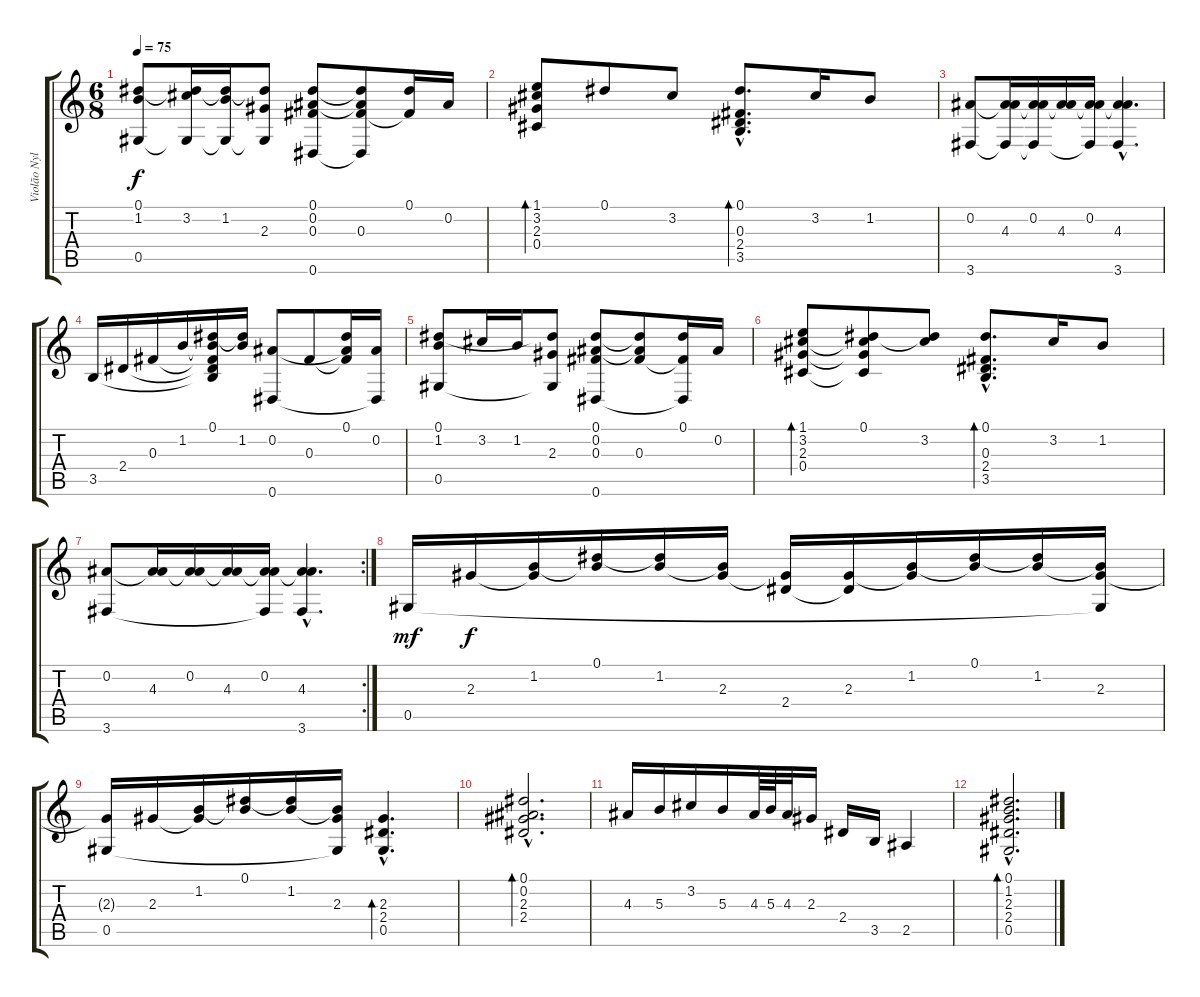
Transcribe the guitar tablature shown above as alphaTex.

\track ("Violão Nylon (Solo)" "Violão Nyl") {instrument acousticguitarnylon}
\staff {score tabs}
\tuning (Eb4 Bb3 Gb3 Db3 Ab2 Eb2) {hide}
\ts (6 8)
\tempo 75
\clef g2
\ks c
(0.1 1.2 0.5).8{dy f} (0.1{t} 3.2 0.5{t}).16 (0.1{t} 1.2 0.5{t}).16 (0.1{t} 2.3 0.5{t}).8 (0.1 0.2 0.3 0.6).8 (0.1{t} 0.2{t} 0.3 0.6{t}).8 (0.1 0.3{t}).16 0.2.16 |
(1.1 3.2 2.3 0.4).8{bd 480} 0.1.8 3.2.8 (0.1{hac} 0.3{hac} 2.4{hac} 3.5{hac}).8{d bd 240} 3.2.16 1.2.8 |
(0.2 3.6).8 (0.2{t} 4.3 3.6{t}).16 (0.2 4.3{t} 3.6{t}).16 (0.2{t} 4.3).16 (0.2 4.3{t} 3.6{t}).16 (0.2{hac t} 4.3{hac} 3.6{hac}).4{d} |
3.5.16 2.4.16 0.3.16 1.2.16 (0.1 1.2{t} 0.3{t} 2.4{t} 3.5{t}).16 (0.1{t} 1.2).16 (0.2 0.6).8 0.3.8 (0.1 0.2{t} 0.3{t}).16 (0.2 0.6{t}).16 |
(0.1 1.2 0.5).8 3.2.16 1.2.16 (0.1{t} 2.3 0.5{t}).8 (0.1 0.2 0.3 0.6).8 (0.1{t} 0.2{t} 0.3).8 (0.1 0.3{t} 0.6{t}).16 0.2.16 |
(1.1 3.2 2.3 0.4).8{bd 240} (0.1 3.2{t} 2.3{t} 0.4{t}).8 (0.1{t} 3.2).8 (0.1{hac} 0.3{hac} 2.4{hac} 3.5{hac}).8{d bd 240} 3.2.16 1.2.8 |
\rc 2
(0.2 3.6).8 (0.2{t} 4.3).16 (0.2 4.3{t}).16 (0.2{t} 4.3).16 (0.2 4.3{t} 3.6{t}).16 (0.2{hac t} 4.3{hac} 3.6{hac}).4{d} |
0.5.16{dy mf} 2.3.16{dy f} (1.2 2.3{t}).16 (0.1 1.2{t}).16 (0.1{t} 1.2).16 (1.2{t} 2.3).16 (2.3{t} 2.4).16 (2.3 2.4{t}).16 (1.2 2.3{t}).16 (0.1 1.2{t}).16 (0.1{t} 1.2).16 (1.2{t} 2.3 0.5{t}).16 |
(2.3{t} 0.5).16 2.3.16 (1.2 2.3{t}).16 (0.1 1.2{t}).16 (0.1{t} 1.2).16 (1.2{t} 2.3 0.5{t}).16 (2.3{hac} 2.4{hac} 0.5{hac}).4{d bd 240} |
(0.1{hac} 0.2{hac} 2.3{hac} 2.4{hac}).2{d bd 240} |
4.3.16 5.3.16 3.2.16 5.3.16 4.3.64 5.3.64 4.3.32 2.3.16 2.4.16 3.5.16 2.5.4 |
(0.1{hac} 1.2{hac} 2.3{hac} 2.4{hac} 0.5{hac}).2{d bd 240}
